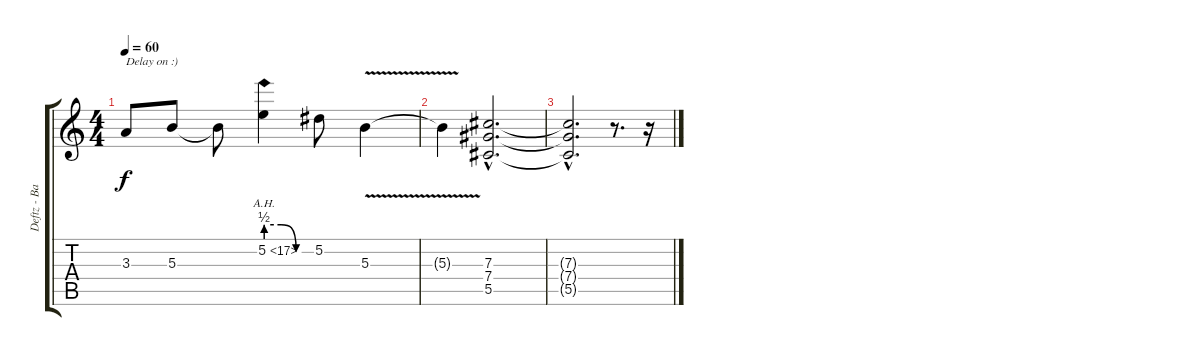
\track ("Deftz - Base" "Deftz - Ba") {instrument distortionguitar}
\staff {score tabs}
\tuning (Eb4 Bb3 Gb3 Db3 Ab2 Eb2) {hide}
\ts (4 4)
\tempo 60
\clef g2
\ks c
3.3.8{txt "Delay on :)" dy f} 5.3.8 5.3{t}.8 5.2{be (custom 0 2 20 2 40 0 60 0) ah 12}.4 5.2.8 5.3{v}.4 |
5.3{t}.4 (7.3{hac} 7.4{hac} 5.5{hac}).2{d} |
(7.3{hac t} 7.4{hac t} 5.5{hac t}).2{d} r.8{d} r.16
